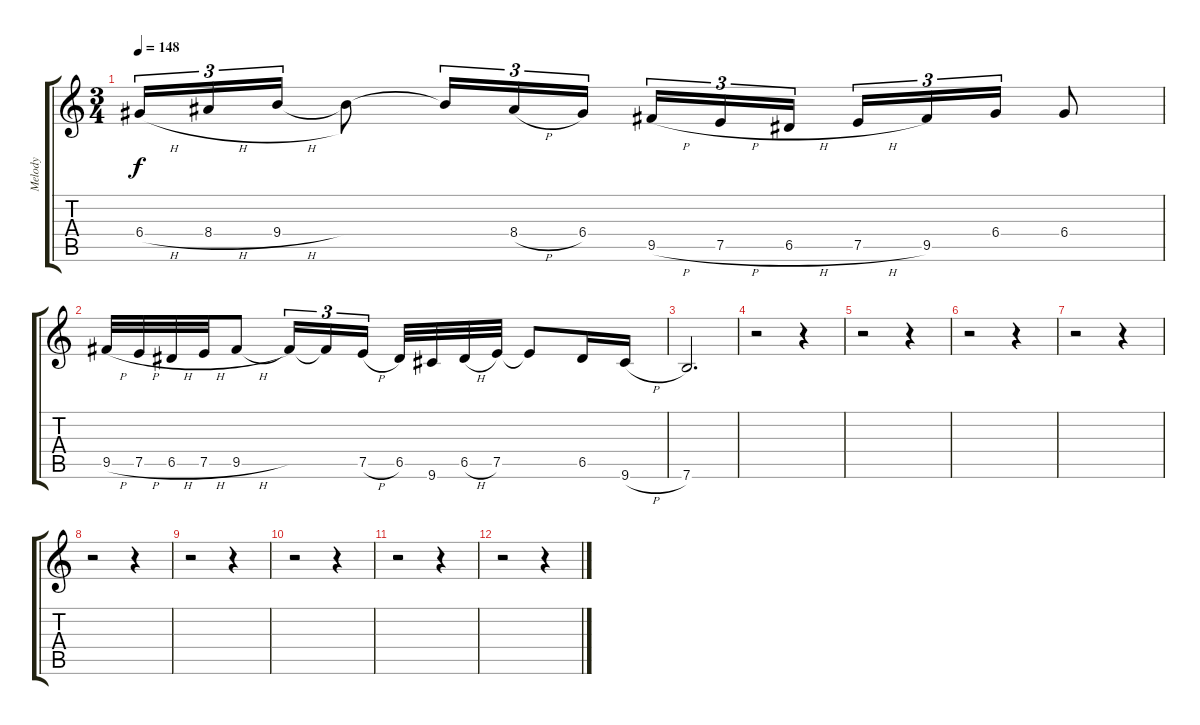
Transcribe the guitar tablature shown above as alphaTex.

\track ("Melody" "Melody") {instrument overdrivenguitar}
\staff {score tabs}
\tuning (E4 B3 G3 D3 A2 E2) {hide}
\ts (3 4)
\tempo 148
\clef g2
\ks c
6.4{h}.16{tu (3 2) dy f} 8.4{h}.16{tu (3 2)} 9.4{h}.16{tu (3 2)} 9.4{t}.8 9.4{t}.16{tu (3 2)} 8.4{h}.16{tu (3 2)} 6.4.16{tu (3 2)} 9.5{h}.16{tu (3 2)} 7.5{h}.16{tu (3 2)} 6.5{h}.16{tu (3 2)} 7.5{h}.16{tu (3 2)} 9.5.16{tu (3 2)} 6.4.16{tu (3 2)} 6.4.8 |
9.5{h}.32 7.5{h}.32 6.5{h}.32 7.5{h}.32 9.5{h}.8 9.5{t}.16{tu (3 2)} 9.5{t}.16{tu (3 2)} 7.5{h}.16{tu (3 2)} 6.5.32 9.6.32 6.5{h}.32 7.5.32 7.5{t}.8 6.5.16 9.6{h}.16 |
7.6.2{d} |
r.2 r.4 |
r.2 r.4 |
r.2 r.4 |
r.2 r.4 |
r.2 r.4 |
r.2 r.4 |
r.2 r.4 |
r.2 r.4 |
r.2 r.4
